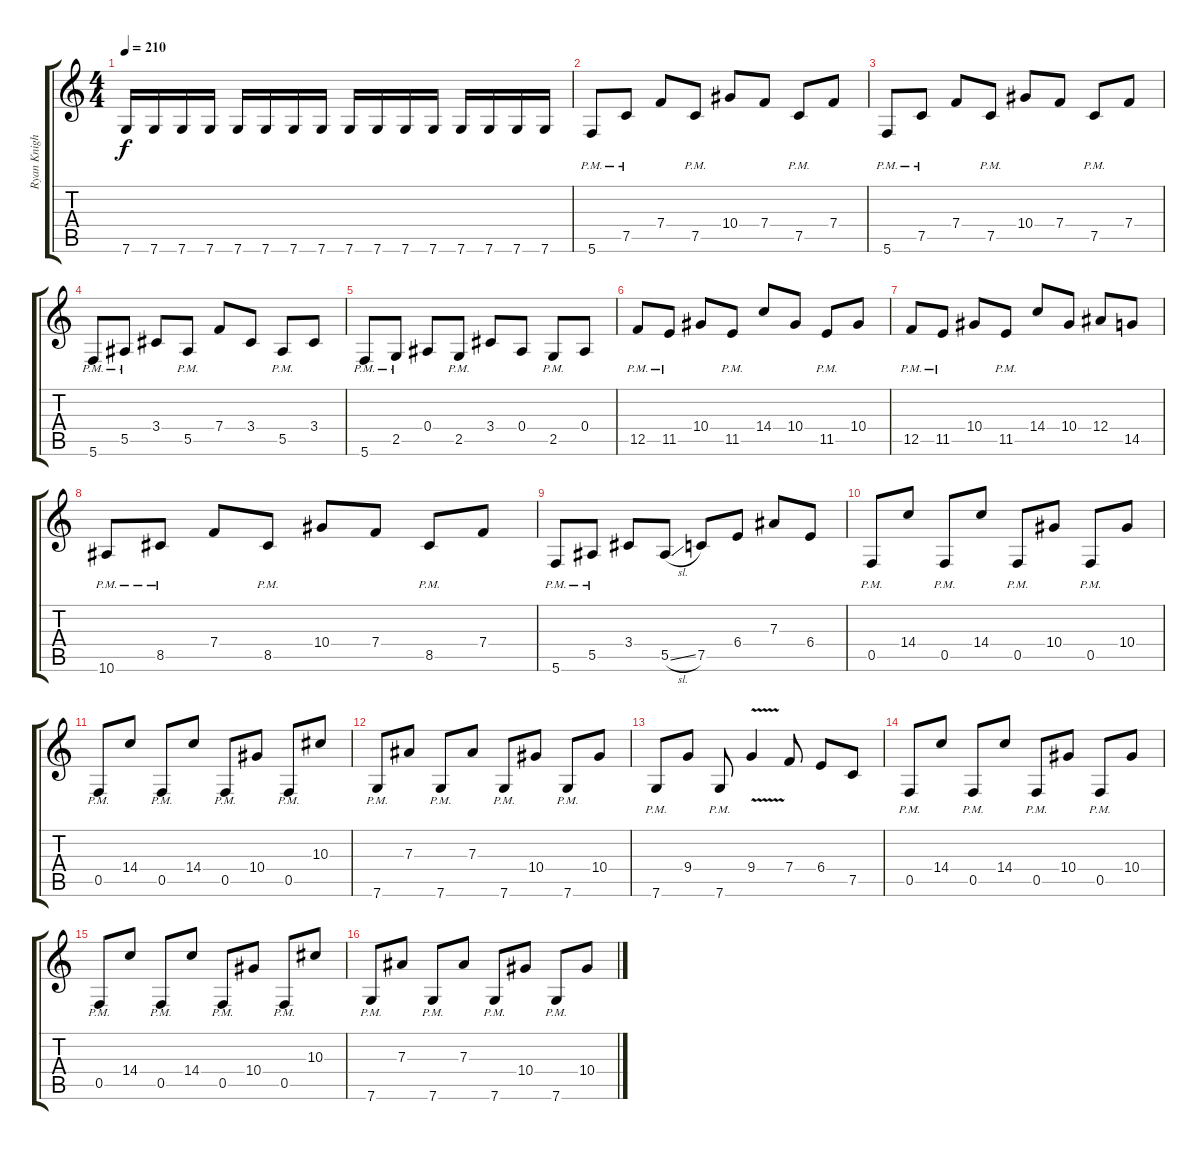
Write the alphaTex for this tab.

\track ("Ryan Knight Rhythm" "Ryan Knigh") {instrument overdrivenguitar}
\staff {score tabs}
\tuning (C4 G3 Eb3 Bb2 F2 C2) {hide}
\ts (4 4)
\tempo 210
\clef g2
\ks c
7.6.16{dy f} 7.6.16 7.6.16 7.6.16 7.6.16 7.6.16 7.6.16 7.6.16 7.6.16 7.6.16 7.6.16 7.6.16 7.6.16 7.6.16 7.6.16 7.6.16 |
5.6{pm}.8 7.5{pm}.8 7.4.8 7.5{pm}.8 10.4.8 7.4.8 7.5{pm}.8 7.4.8 |
5.6{pm}.8 7.5{pm}.8 7.4.8 7.5{pm}.8 10.4.8 7.4.8 7.5{pm}.8 7.4.8 |
5.6{pm}.8 5.5{pm}.8 3.4.8 5.5{pm}.8 7.4.8 3.4.8 5.5{pm}.8 3.4.8 |
5.6{pm}.8 2.5{pm}.8 0.4.8 2.5{pm}.8 3.4.8 0.4.8 2.5{pm}.8 0.4.8 |
12.5{pm}.8 11.5{pm}.8 10.4.8 11.5{pm}.8 14.4.8 10.4.8 11.5{pm}.8 10.4.8 |
12.5{pm}.8 11.5{pm}.8 10.4.8 11.5{pm}.8 14.4.8 10.4.8 12.4.8 14.5.8 |
10.6{pm}.8 8.5{pm}.8 7.4.8 8.5{pm}.8 10.4.8 7.4.8 8.5{pm}.8 7.4.8 |
5.6{pm}.8 5.5{pm}.8 3.4.8 5.5{sl}.8 7.5.8 6.4.8 7.3.8 6.4.8 |
0.5{pm}.8 14.4.8 0.5{pm}.8 14.4.8 0.5{pm}.8 10.4.8 0.5{pm}.8 10.4.8 |
0.5{pm}.8 14.4.8 0.5{pm}.8 14.4.8 0.5{pm}.8 10.4.8 0.5{pm}.8 10.3.8 |
7.6{pm}.8 7.3.8 7.6{pm}.8 7.3.8 7.6{pm}.8 10.4.8 7.6{pm}.8 10.4.8 |
7.6{pm}.8 9.4.8 7.6{pm}.8 9.4{v}.4 7.4.8 6.4.8 7.5.8 |
0.5{pm}.8 14.4.8 0.5{pm}.8 14.4.8 0.5{pm}.8 10.4.8 0.5{pm}.8 10.4.8 |
0.5{pm}.8 14.4.8 0.5{pm}.8 14.4.8 0.5{pm}.8 10.4.8 0.5{pm}.8 10.3.8 |
7.6{pm}.8 7.3.8 7.6{pm}.8 7.3.8 7.6{pm}.8 10.4.8 7.6{pm}.8 10.4.8
